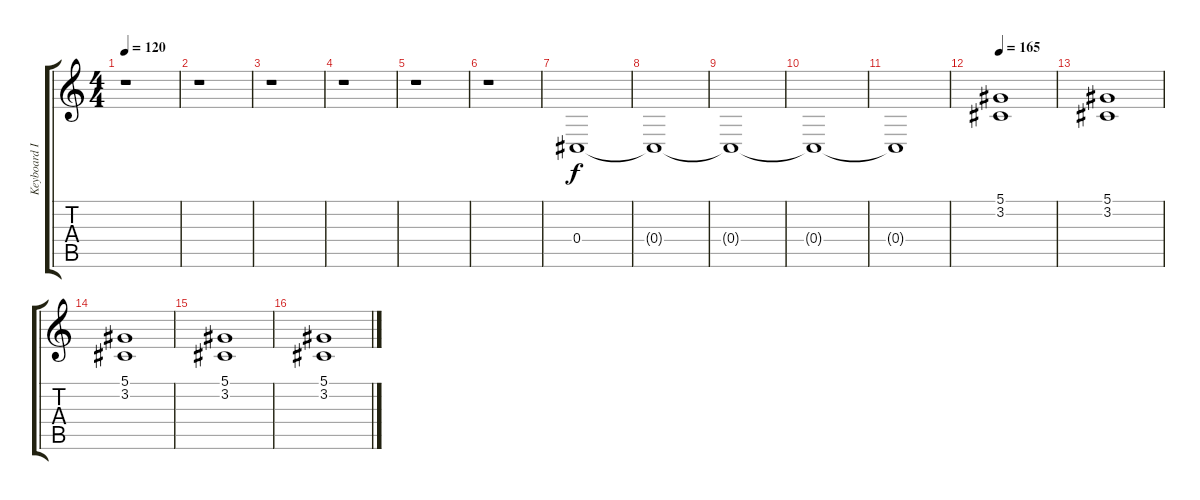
\track ("Keyboard I" "Keyboard I") {instrument stringensemble1}
\staff {score tabs}
\tuning (Eb4 Bb3 Gb3 Db3 Ab2 Eb2) {hide}
\ts (4 4)
\tempo 120
\clef g2
\ks c
r.1{dy f volume 6 balance 8} |
r.1 |
r.1 |
r.1{volume 11 balance 8} |
r.1 |
r.1 |
0.4.1{volume 13 balance 8} |
0.4{t}.1 |
0.4{t}.1 |
0.4{t}.1 |
0.4{t}.1 |
\tempo 165
(5.1 3.2).1{volume 10 balance 8} |
(5.1 3.2).1 |
(5.1 3.2).1 |
(5.1 3.2).1{volume 10 balance 8} |
(5.1 3.2).1{volume 10 balance 8}
